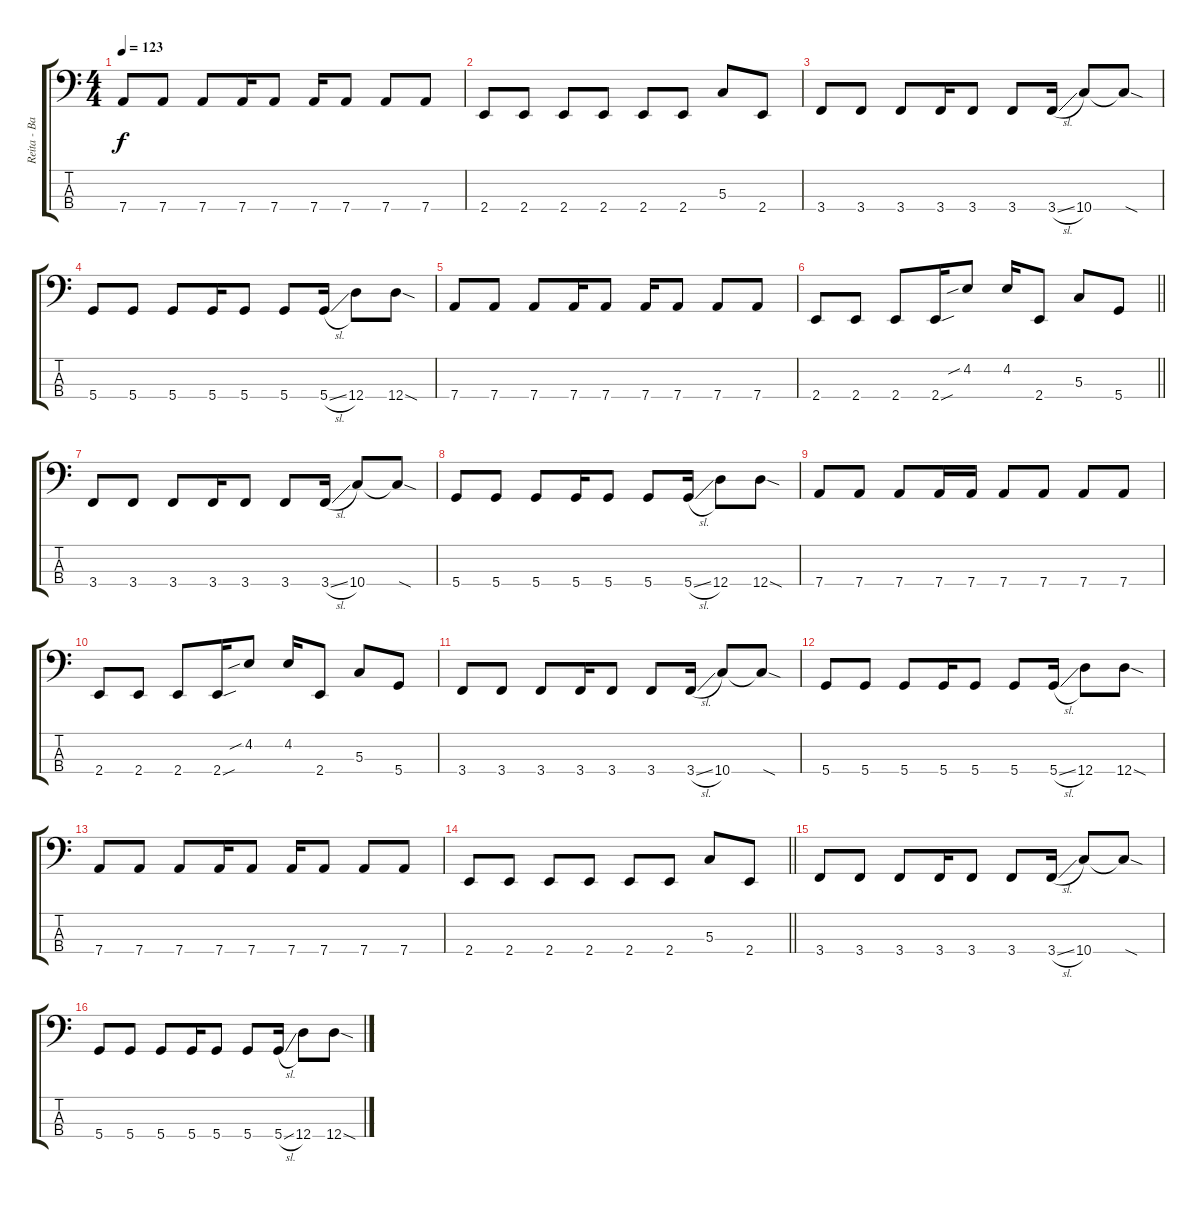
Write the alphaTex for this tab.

\track ("Reita - Bass" "Reita - Ba") {instrument electricbasspick}
\staff {score tabs}
\tuning (F2 C2 G1 D1) {hide}
\ts (4 4)
\tempo 123
\clef f4
\ks c
7.4.8{dy f} 7.4.8 7.4.8 7.4.16 7.4.8 7.4.16 7.4.8 7.4.8 7.4.8 |
2.4.8 2.4.8 2.4.8 2.4.8 2.4.8 2.4.8 5.3.8 2.4.8 |
3.4.8 3.4.8 3.4.8 3.4.16 3.4.8 3.4.8 3.4{sl}.16 10.4.8 10.4{sod t}.8 |
5.4.8 5.4.8 5.4.8 5.4.16 5.4.8 5.4.8 5.4{sl}.16 12.4.8 12.4{sod}.8 |
7.4.8 7.4.8 7.4.8 7.4.16 7.4.8 7.4.16 7.4.8 7.4.8 7.4.8 |
\barLineRight lightlight
2.4.8 2.4.8 2.4.8 2.4{sou}.16 4.2{sib}.8 4.2.16 2.4.8 5.3.8 5.4.8 |
\section ("" "")
3.4.8 3.4.8 3.4.8 3.4.16 3.4.8 3.4.8 3.4{sl}.16 10.4.8 10.4{sod t}.8 |
5.4.8 5.4.8 5.4.8 5.4.16 5.4.8 5.4.8 5.4{sl}.16 12.4.8 12.4{sod}.8 |
7.4.8 7.4.8 7.4.8 7.4.16 7.4.16 7.4.8 7.4.8 7.4.8 7.4.8 |
2.4.8 2.4.8 2.4.8 2.4{sou}.16 4.2{sib}.8 4.2.16 2.4.8 5.3.8 5.4.8 |
3.4.8 3.4.8 3.4.8 3.4.16 3.4.8 3.4.8 3.4{sl}.16 10.4.8 10.4{sod t}.8 |
5.4.8 5.4.8 5.4.8 5.4.16 5.4.8 5.4.8 5.4{sl}.16 12.4.8 12.4{sod}.8 |
7.4.8 7.4.8 7.4.8 7.4.16 7.4.8 7.4.16 7.4.8 7.4.8 7.4.8 |
\barLineRight lightlight
2.4.8 2.4.8 2.4.8 2.4.8 2.4.8 2.4.8 5.3.8 2.4.8 |
\section ("" "")
3.4.8 3.4.8 3.4.8 3.4.16 3.4.8 3.4.8 3.4{sl}.16 10.4.8 10.4{sod t}.8 |
5.4.8 5.4.8 5.4.8 5.4.16 5.4.8 5.4.8 5.4{sl}.16 12.4.8 12.4{sod}.8
